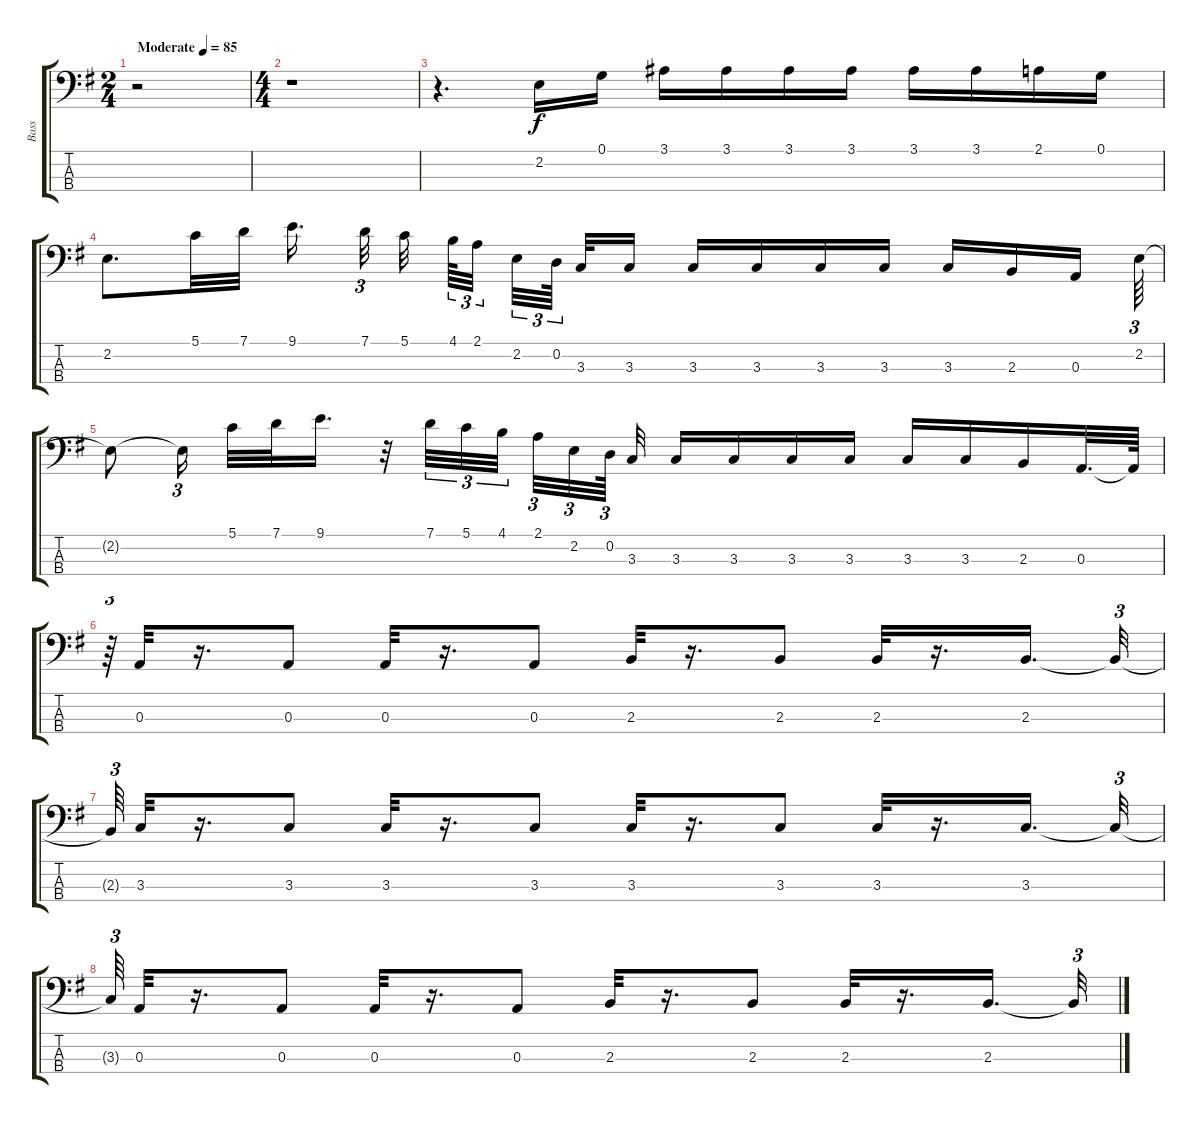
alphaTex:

\track ("Bass" "Bass") {instrument electricbassfinger}
\staff {score tabs}
\tuning (G2 D2 A1 E1) {hide}
\ts (2 4)
\tempo (85 "Moderate")
\clef f4
\ks eminor
r.2{dy f instrument electricbassfinger} |
\ts (4 4)
r.1 |
r.4{d} 2.2.16 0.1.16 3.1.16 3.1.16 3.1.16 3.1.16 3.1.16 3.1.16 2.1.16 0.1.16 |
2.2.8{d} 5.1.32 7.1.32 9.1.16{d beam splitsecondary} 7.1.32{tu (3 2) beam splitsecondary} 5.1.32{beam splitsecondary} 4.1.64{tu (3 2)} 2.1.32{tu (3 2) beam splitsecondary} 2.2.32{tu (3 2)} 0.2.64{tu (3 2) beam splitsecondary} 3.3.32 3.3.16 3.3.16 3.3.16 3.3.16 3.3.16 3.3.16 2.3.16 0.3.16{beam splitsecondary} 2.2.64{tu (3 2)} |
2.2{t}.8 2.2{t}.16{tu (3 2) beam splitsecondary} 5.1.32 7.1.32 9.1.16{d} r.32 7.1.32{tu (3 2)} 5.1.32{tu (3 2)} 4.1.32{tu (3 2) beam splitsecondary} 2.1.32{tu (3 2)} 2.2.32{tu (3 2)} 0.2.64{tu (3 2) beam splitsecondary} 3.3.32 3.3.16 3.3.16 3.3.16 3.3.16 3.3.16 3.3.16 2.3.16 0.3.32{d} 0.3{t}.64 |
r.64{tu (3 2)} 0.3.32 r.16{d} 0.3.8 0.3.32 r.16{d} 0.3.8 2.3.32 r.16{d} 2.3.8 2.3.32 r.16{d} 2.3.16{d} 2.3{t}.32{tu (3 2)} |
2.3{t}.64{tu (3 2)} 3.3.32 r.16{d} 3.3.8 3.3.32 r.16{d} 3.3.8 3.3.32 r.16{d} 3.3.8 3.3.32 r.16{d} 3.3.16{d} 3.3{t}.32{tu (3 2)} |
3.3{t}.64{tu (3 2)} 0.3.32 r.16{d} 0.3.8 0.3.32 r.16{d} 0.3.8 2.3.32 r.16{d} 2.3.8 2.3.32 r.16{d} 2.3.16{d} 2.3{t}.32{tu (3 2)}
